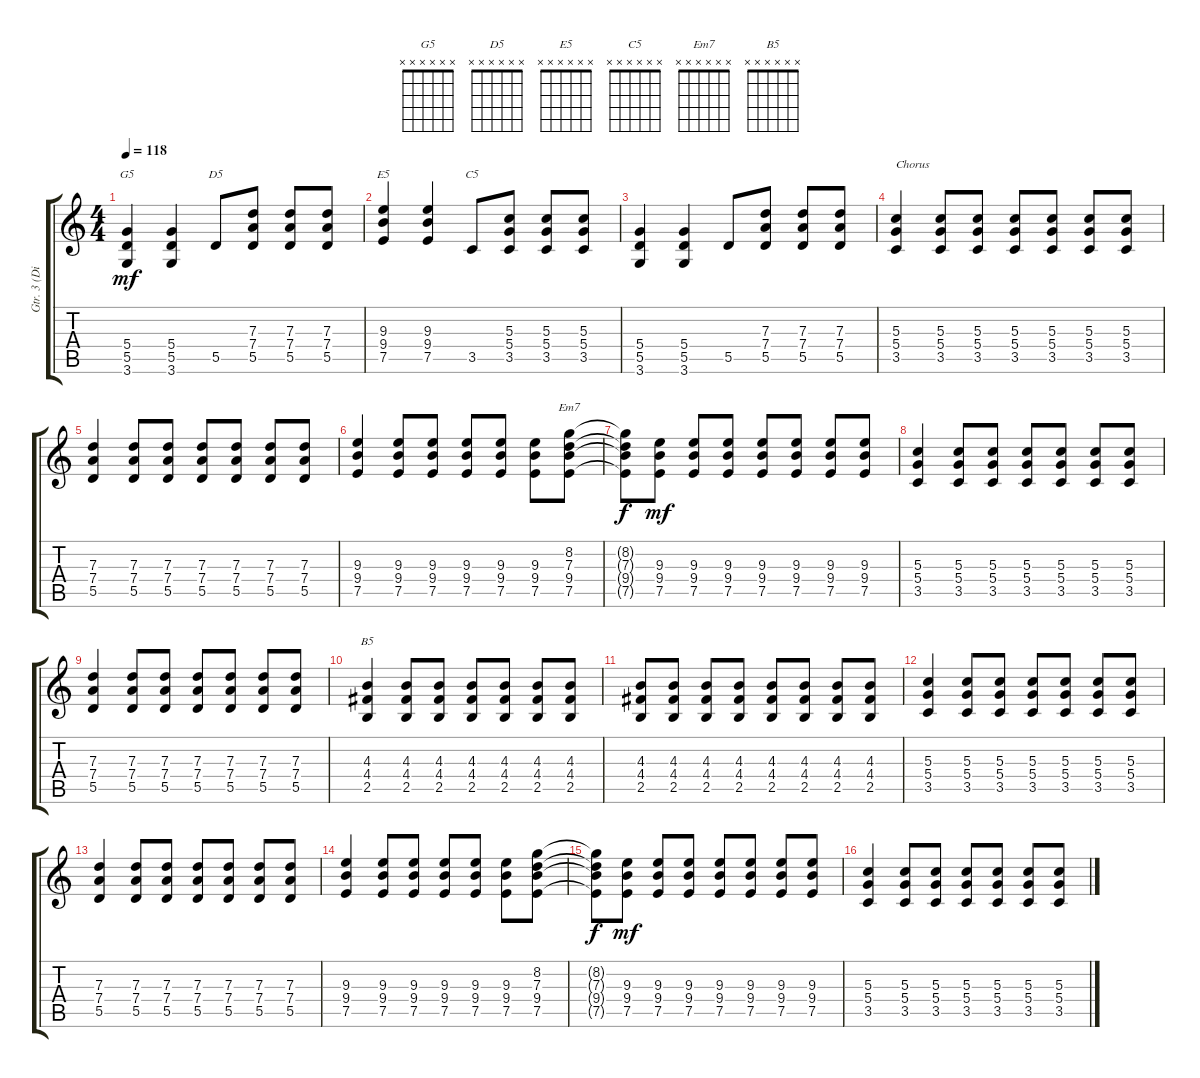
\track ("Gtr. 3 (Dist.)" "Gtr. 3 (Di") {instrument distortionguitar}
\staff {score tabs}
\tuning (E4 B3 G3 D3 A2 E2) {hide}
\chord ("G5" x x x x x x) {firstfret 0}
\chord ("D5" x x x x x x) {firstfret 0}
\chord ("E5" x x x x x x) {firstfret 0}
\chord ("C5" x x x x x x) {firstfret 0}
\chord ("Em7" x x x x x x) {firstfret 0}
\chord ("B5" x x x x x x) {firstfret 0}
\ts (4 4)
\tempo 118
\clef g2
\ks c
(5.4 5.5 3.6).4{ch "G5" dy mf} (5.4 5.5 3.6).4 5.5.8{ch "D5"} (7.3 7.4 5.5).8 (7.3 7.4 5.5).8 (7.3 7.4 5.5).8 |
(9.3 9.4 7.5).4{ch "E5"} (9.3 9.4 7.5).4 3.5.8{ch "C5"} (5.3 5.4 3.5).8 (5.3 5.4 3.5).8 (5.3 5.4 3.5).8 |
(5.4 5.5 3.6).4 (5.4 5.5 3.6).4 5.5.8 (7.3 7.4 5.5).8 (7.3 7.4 5.5).8 (7.3 7.4 5.5).8 |
(5.3 5.4 3.5).4{txt "Chorus"} (5.3 5.4 3.5).8 (5.3 5.4 3.5).8 (5.3 5.4 3.5).8 (5.3 5.4 3.5).8 (5.3 5.4 3.5).8 (5.3 5.4 3.5).8 |
(7.3 7.4 5.5).4 (7.3 7.4 5.5).8 (7.3 7.4 5.5).8 (7.3 7.4 5.5).8 (7.3 7.4 5.5).8 (7.3 7.4 5.5).8 (7.3 7.4 5.5).8 |
(9.3 9.4 7.5).4 (9.3 9.4 7.5).8 (9.3 9.4 7.5).8 (9.3 9.4 7.5).8 (9.3 9.4 7.5).8 (9.3 9.4 7.5).8 (8.2 7.3 9.4 7.5).8{ch "Em7"} |
(8.2{t} 7.3{t} 9.4{t} 7.5{t}).8{dy f} (9.3 9.4 7.5).8{dy mf} (9.3 9.4 7.5).8 (9.3 9.4 7.5).8 (9.3 9.4 7.5).8 (9.3 9.4 7.5).8 (9.3 9.4 7.5).8 (9.3 9.4 7.5).8 |
(5.3 5.4 3.5).4 (5.3 5.4 3.5).8 (5.3 5.4 3.5).8 (5.3 5.4 3.5).8 (5.3 5.4 3.5).8 (5.3 5.4 3.5).8 (5.3 5.4 3.5).8 |
(7.3 7.4 5.5).4 (7.3 7.4 5.5).8 (7.3 7.4 5.5).8 (7.3 7.4 5.5).8 (7.3 7.4 5.5).8 (7.3 7.4 5.5).8 (7.3 7.4 5.5).8 |
(4.3 4.4 2.5).4{ch "B5"} (4.3 4.4 2.5).8 (4.3 4.4 2.5).8 (4.3 4.4 2.5).8 (4.3 4.4 2.5).8 (4.3 4.4 2.5).8 (4.3 4.4 2.5).8 |
(4.3 4.4 2.5).8 (4.3 4.4 2.5).8 (4.3 4.4 2.5).8 (4.3 4.4 2.5).8 (4.3 4.4 2.5).8 (4.3 4.4 2.5).8 (4.3 4.4 2.5).8 (4.3 4.4 2.5).8 |
(5.3 5.4 3.5).4 (5.3 5.4 3.5).8 (5.3 5.4 3.5).8 (5.3 5.4 3.5).8 (5.3 5.4 3.5).8 (5.3 5.4 3.5).8 (5.3 5.4 3.5).8 |
(7.3 7.4 5.5).4 (7.3 7.4 5.5).8 (7.3 7.4 5.5).8 (7.3 7.4 5.5).8 (7.3 7.4 5.5).8 (7.3 7.4 5.5).8 (7.3 7.4 5.5).8 |
(9.3 9.4 7.5).4 (9.3 9.4 7.5).8 (9.3 9.4 7.5).8 (9.3 9.4 7.5).8 (9.3 9.4 7.5).8 (9.3 9.4 7.5).8 (8.2 7.3 9.4 7.5).8 |
(8.2{t} 7.3{t} 9.4{t} 7.5{t}).8{dy f} (9.3 9.4 7.5).8{dy mf} (9.3 9.4 7.5).8 (9.3 9.4 7.5).8 (9.3 9.4 7.5).8 (9.3 9.4 7.5).8 (9.3 9.4 7.5).8 (9.3 9.4 7.5).8 |
(5.3 5.4 3.5).4 (5.3 5.4 3.5).8 (5.3 5.4 3.5).8 (5.3 5.4 3.5).8 (5.3 5.4 3.5).8 (5.3 5.4 3.5).8 (5.3 5.4 3.5).8
